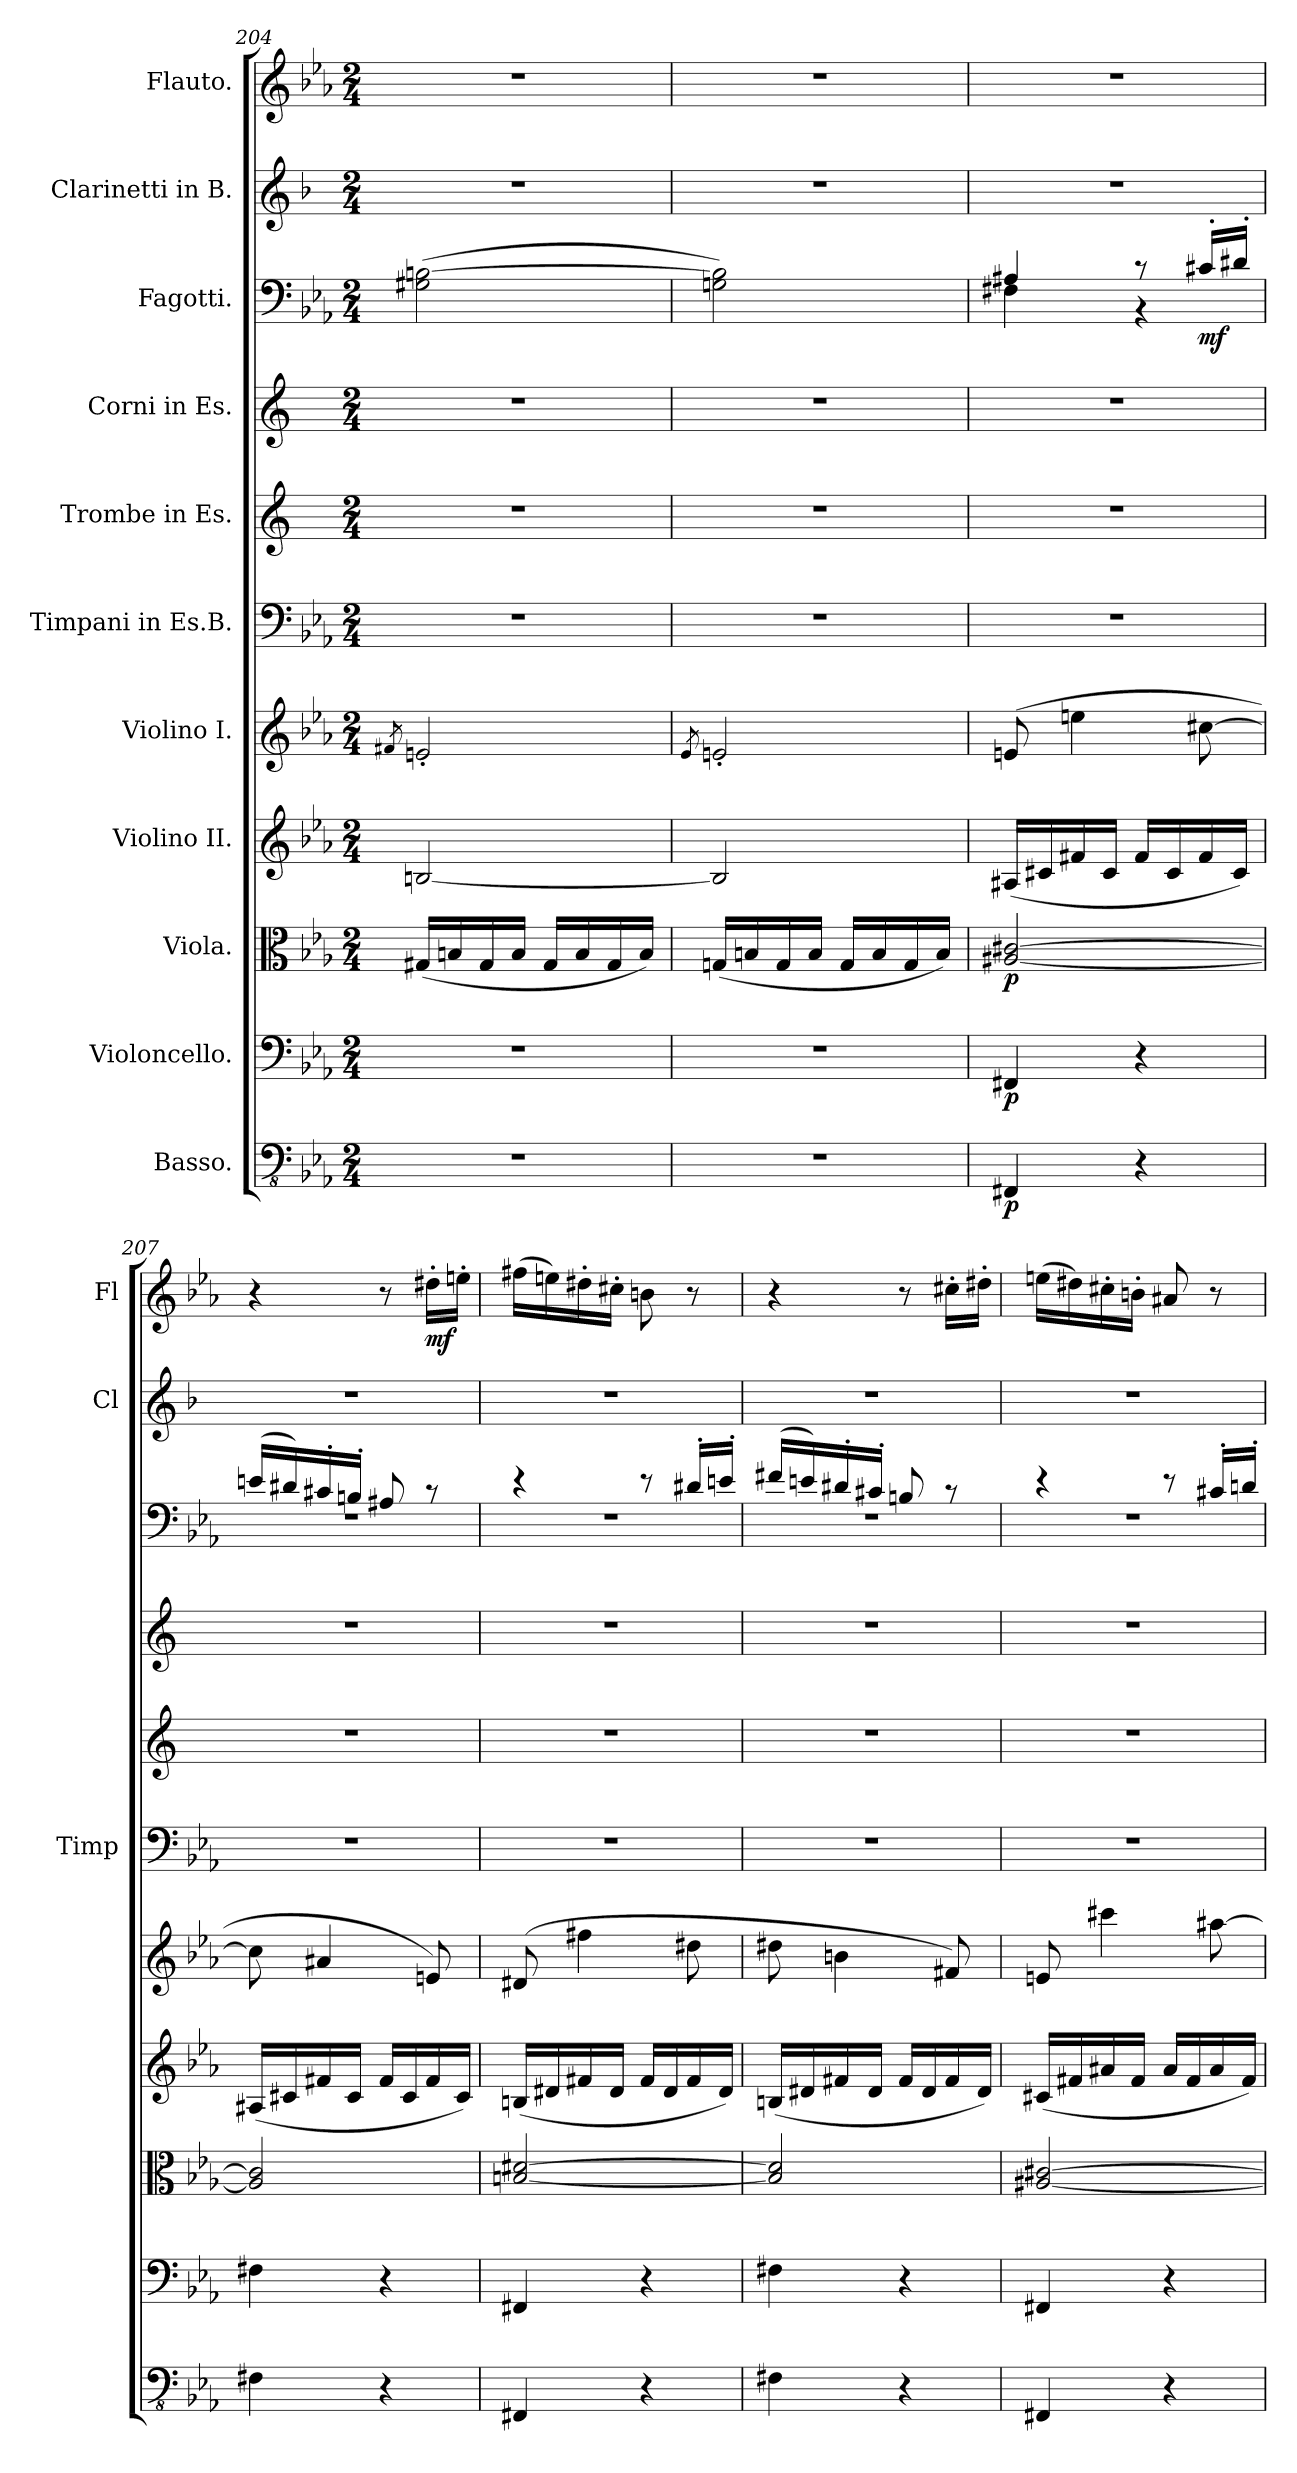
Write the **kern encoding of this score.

**kern	**dynam	**kern	**dynam	**kern	**dynam	**kern	**kern	**kern	**kern	**kern	**kern	**dynam	**kern	**kern	**dynam
*part11	*part11	*part10	*part10	*part9	*part9	*part8	*part7	*part6	*part5	*part4	*part3	*part3	*part2	*part1	*part1
*staff11	*staff11	*staff10	*staff10	*staff9	*staff9	*staff8	*staff7	*staff6	*staff5	*staff4	*staff3	*staff3	*staff2	*staff1	*staff1
*I"Basso.	*	*I"Violoncello.	*	*I"Viola.	*	*I"Violino II.	*I"Violino I.	*I"Timpani in Es.B.	*I"Trombe in Es.	*I"Corni in Es.	*I"Fagotti.	*	*I"Clarinetti in B.	*I"Flauto.	*
*	*	*	*	*	*	*	*	*I'Timp	*	*	*	*	*I'Cl	*I'Fl	*
*clefFv4	*	*clefF4	*	*clefC3	*	*clefG2	*clefG2	*clefF4	*clefG2	*clefG2	*clefF4	*	*clefG2	*clefG2	*
*	*	*	*	*	*	*	*	*	*ITrd-2c-3	*ITrd5c9	*	*	*ITrd1c2	*	*
*k[b-e-a-]	*	*k[b-e-a-]	*	*k[b-e-a-]	*	*k[b-e-a-]	*k[b-e-a-]	*k[b-e-a-]	*k[b-e-a-]	*k[b-e-a-]	*k[b-e-a-]	*	*k[b-e-a-]	*k[b-e-a-]	*
*M2/4	*	*M2/4	*	*M2/4	*	*M2/4	*M2/4	*M2/4	*M2/4	*M2/4	*M2/4	*	*M2/4	*M2/4	*
=204	=204	=204	=204	=204	=204	=204	=204	=204	=204	=204	=204	=204	=204	=204	=204
.	.	.	.	.	.	.	8qf#X/	.	.	.	.	.	.	.	.
2r	.	2r	.	(<16G#X/LL	.	[2Bn/	2en'/	2r	2r	2r	(<2G#X\ [2Bn\	.	2r	2r	.
.	.	.	.	16Bn/	.	.	.	.	.	.	.	.	.	.	.
.	.	.	.	16G#/	.	.	.	.	.	.	.	.	.	.	.
.	.	.	.	16B/JJ	.	.	.	.	.	.	.	.	.	.	.
.	.	.	.	16G#/LL	.	.	.	.	.	.	.	.	.	.	.
.	.	.	.	16B/	.	.	.	.	.	.	.	.	.	.	.
.	.	.	.	16G#/	.	.	.	.	.	.	.	.	.	.	.
.	.	.	.	16B/JJ)	.	.	.	.	.	.	.	.	.	.	.
=205	=205	=205	=205	=205	=205	=205	=205	=205	=205	=205	=205	=205	=205	=205	=205
.	.	.	.	.	.	.	8qe-/	.	.	.	.	.	.	.	.
2r	.	2r	.	(<16Gn/LL	.	2B/]	2en'/	2r	2r	2r	2Gn\ 2B\])	.	2r	2r	.
.	.	.	.	16Bn/	.	.	.	.	.	.	.	.	.	.	.
.	.	.	.	16G/	.	.	.	.	.	.	.	.	.	.	.
.	.	.	.	16B/JJ	.	.	.	.	.	.	.	.	.	.	.
.	.	.	.	16G/LL	.	.	.	.	.	.	.	.	.	.	.
.	.	.	.	16B/	.	.	.	.	.	.	.	.	.	.	.
.	.	.	.	16G/	.	.	.	.	.	.	.	.	.	.	.
.	.	.	.	16B/JJ)	.	.	.	.	.	.	.	.	.	.	.
=206	=206	=206	=206	=206	=206	=206	=206	=206	=206	=206	=206	=206	=206	=206	=206
*	*	*	*	*	*	*	*	*	*	*	*^	*	*	*	*
!	!LO:DY:b	!	!LO:DY:b	!	!LO:DY:b	!	!	!	!	!	!	!	!	!	!	!
4FFF#X/	p	4FF#X/	p	[2A#X/ [2c#X/	p	(<16A#X/LL	(>8en/	2r	2r	2r	4A#X/	4F#X\	.	2r	2r	.
.	.	.	.	.	.	16c#X/	.	.	.	.	.	.	.	.	.	.
.	.	.	.	.	.	16f#X/	4een\	.	.	.	.	.	.	.	.	.
.	.	.	.	.	.	16c#/JJ	.	.	.	.	.	.	.	.	.	.
4r	.	4r	.	.	.	16f#/LL	.	.	.	.	8r	4r	.	.	.	.
.	.	.	.	.	.	16c#/	.	.	.	.	.	.	.	.	.	.
!	!	!	!	!	!	!	!	!	!	!	!	!	!LO:DY:b	!	!	!
.	.	.	.	.	.	16f#/	[8cc#X\	.	.	.	16c#X'/LL	.	mf	.	.	.
.	.	.	.	.	.	16c#/JJ)	.	.	.	.	16d#X'/JJ	.	.	.	.	.
=207	=207	=207	=207	=207	=207	=207	=207	=207	=207	=207	=207	=207	=207	=207	=207	=207
4FF#X\	.	4F#X\	.	2A#/] 2c#/]	.	(<16A#X/LL	8cc#\]	2r	2r	2r	(>16en/LL	2rF	.	2r	4r	.
.	.	.	.	.	.	16c#X/	.	.	.	.	16d#X/)	.	.	.	.	.
.	.	.	.	.	.	16f#X/	4a#X/	.	.	.	16c#X'/	.	.	.	.	.
.	.	.	.	.	.	16c#/JJ	.	.	.	.	16Bn'/JJ	.	.	.	.	.
4r	.	4r	.	.	.	16f#/LL	.	.	.	.	8A#X/	.	.	.	8r	.
.	.	.	.	.	.	16c#/	.	.	.	.	.	.	.	.	.	.
!	!	!	!	!	!	!	!	!	!	!	!	!	!	!	!	!LO:DY:b
.	.	.	.	.	.	16f#/	8en/)	.	.	.	8r	.	.	.	16dd#X'\LL	mf
.	.	.	.	.	.	16c#/JJ)	.	.	.	.	.	.	.	.	16een'\JJ	.
=208	=208	=208	=208	=208	=208	=208	=208	=208	=208	=208	=208	=208	=208	=208	=208	=208
4FFF#X/	.	4FF#X/	.	[2Bn/ [2d#X/	.	(<16Bn/LL	(>8d#X/	2r	2r	2r	4r	2rF	.	2r	(>16ff#X\LL	.
.	.	.	.	.	.	16d#X/	.	.	.	.	.	.	.	.	16een\)	.
.	.	.	.	.	.	16f#X/	4ff#X\	.	.	.	.	.	.	.	16dd#X'\	.
.	.	.	.	.	.	16d#/JJ	.	.	.	.	.	.	.	.	16cc#X'\JJ	.
4r	.	4r	.	.	.	16f#/LL	.	.	.	.	8r	.	.	.	8bn\	.
.	.	.	.	.	.	16d#/	.	.	.	.	.	.	.	.	.	.
.	.	.	.	.	.	16f#/	8dd#X\	.	.	.	16d#X'/LL	.	.	.	8r	.
.	.	.	.	.	.	16d#/JJ)	.	.	.	.	16en'/JJ	.	.	.	.	.
!!LO:LB:g=z
=209	=209	=209	=209	=209	=209	=209	=209	=209	=209	=209	=209	=209	=209	=209	=209	=209
4FF#X\	.	4F#X\	.	2B/] 2d#/]	.	(<16Bn/LL	8dd#X\	2r	2r	2r	(>16f#X/LL	2rF	.	2r	4r	.
.	.	.	.	.	.	16d#X/	.	.	.	.	16en/)	.	.	.	.	.
.	.	.	.	.	.	16f#X/	4bn\	.	.	.	16d#X'/	.	.	.	.	.
.	.	.	.	.	.	16d#/JJ	.	.	.	.	16c#X'/JJ	.	.	.	.	.
4r	.	4r	.	.	.	16f#/LL	.	.	.	.	8Bn/	.	.	.	8r	.
.	.	.	.	.	.	16d#/	.	.	.	.	.	.	.	.	.	.
.	.	.	.	.	.	16f#/	8f#X/)	.	.	.	8r	.	.	.	16cc#X'\LL	.
.	.	.	.	.	.	16d#/JJ)	.	.	.	.	.	.	.	.	16dd#X'\JJ	.
=210	=210	=210	=210	=210	=210	=210	=210	=210	=210	=210	=210	=210	=210	=210	=210	=210
4FFF#X/	.	4FF#X/	.	[2A#X/ [2c#X/	.	(<16c#X/LL	8en/	2r	2r	2r	4r	2rF	.	2r	(>16een\LL	.
.	.	.	.	.	.	16f#X/	.	.	.	.	.	.	.	.	16dd#X\)	.
.	.	.	.	.	.	16a#X/	4ccc#X\	.	.	.	.	.	.	.	16cc#X'\	.
.	.	.	.	.	.	16f#/JJ	.	.	.	.	.	.	.	.	16bn'\JJ	.
4r	.	4r	.	.	.	16a#/LL	.	.	.	.	8r	.	.	.	8a#X/	.
.	.	.	.	.	.	16f#/	.	.	.	.	.	.	.	.	.	.
.	.	.	.	.	.	16a#/	[8aa#X\	.	.	.	16c#X'/LL	.	.	.	8r	.
.	.	.	.	.	.	16f#/JJ)	.	.	.	.	16dn'/JJ	.	.	.	.	.
*	*	*	*	*	*	*	*	*	*	*	*v	*v	*	*	*	*
=	=	=	=	=	=	=	=	=	=	=	=	=	=	=	=
*-	*-	*-	*-	*-	*-	*-	*-	*-	*-	*-	*-	*-	*-	*-	*-
